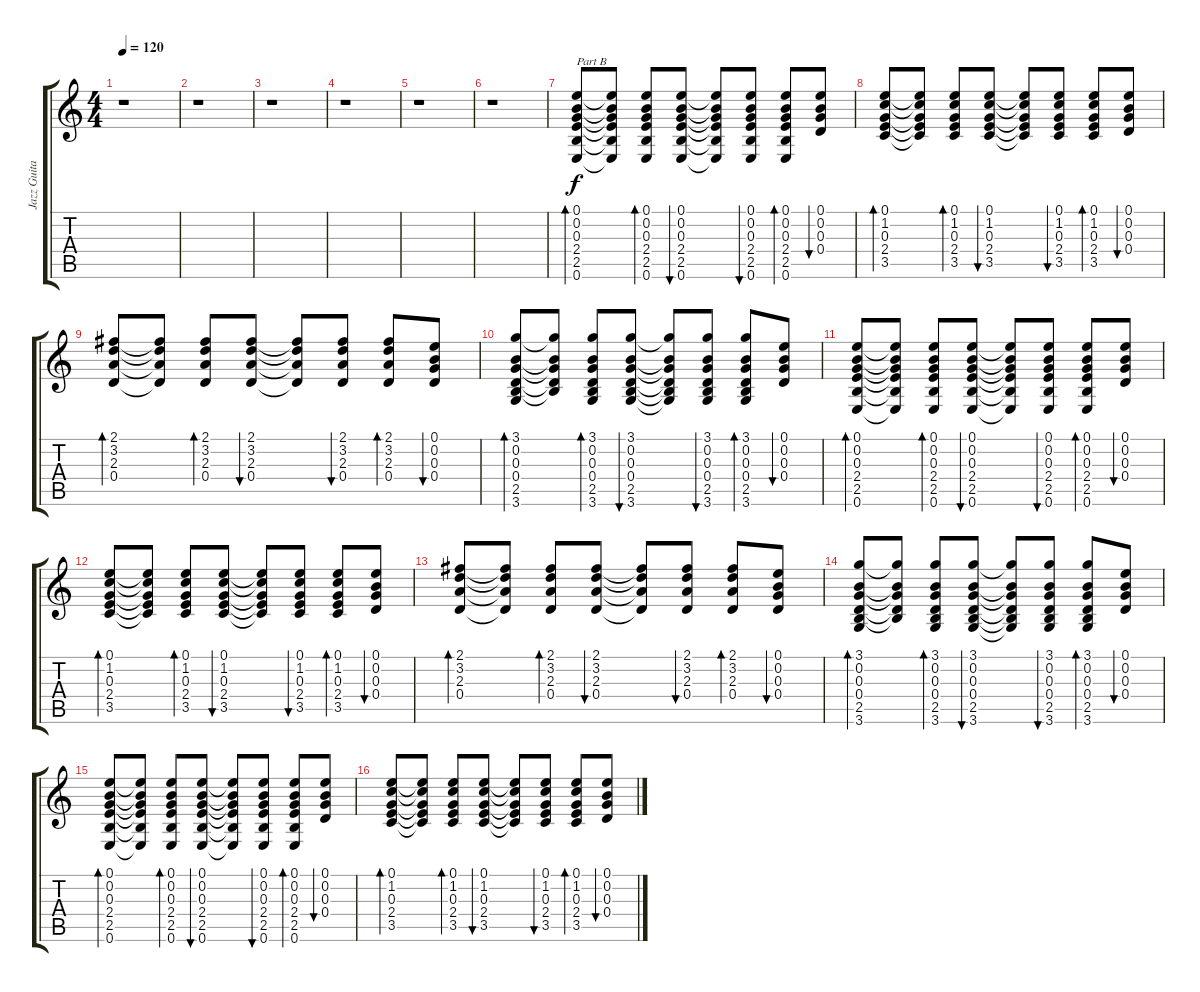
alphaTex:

\track ("Jazz Guitar" "Jazz Guita") {instrument electricguitarjazz}
\staff {score tabs}
\tuning (E4 B3 G3 D3 A2 E2) {hide}
\ts (4 4)
\tempo 120
\clef g2
\ks c
r.1{dy f} |
r.1 |
r.1 |
r.1 |
r.1 |
r.1 |
(0.1 0.2 0.3 2.4 2.5 0.6).8{bd 30 txt "Part B"} (0.1{t} 0.2{t} 0.3{t} 2.4{t} 2.5{t} 0.6{t}).8 (0.1 0.2 0.3 2.4 2.5 0.6).8{bd 30} (0.1 0.2 0.3 2.4 2.5 0.6).8{bu 30} (0.1{t} 0.2{t} 0.3{t} 2.4{t} 2.5{t} 0.6{t}).8 (0.1 0.2 0.3 2.4 2.5 0.6).8{bu 30} (0.1 0.2 0.3 2.4 2.5 0.6).8{bd 30} (0.1 0.2 0.3 0.4).8{bu 30} |
(0.1 1.2 0.3 2.4 3.5).8{bd 30} (0.1{t} 1.2{t} 0.3{t} 2.4{t} 3.5{t}).8 (0.1 1.2 0.3 2.4 3.5).8{bd 30} (0.1 1.2 0.3 2.4 3.5).8{bu 30} (0.1{t} 1.2{t} 0.3{t} 2.4{t} 3.5{t}).8 (0.1 1.2 0.3 2.4 3.5).8{bu 30} (0.1 1.2 0.3 2.4 3.5).8{bd 30} (0.1 0.2 0.3 0.4).8{bu 30} |
(2.1 3.2 2.3 0.4).8{bd 30} (2.1{t} 3.2{t} 2.3{t} 0.4{t}).8 (2.1 3.2 2.3 0.4).8{bd 30} (2.1 3.2 2.3 0.4).8{bu 30} (2.1{t} 3.2{t} 2.3{t} 0.4{t}).8 (2.1 3.2 2.3 0.4).8{bu 30} (2.1 3.2 2.3 0.4).8{bd 30} (0.1 0.2 0.3 0.4).8{bu 30} |
(3.1 0.2 0.3 0.4 2.5 3.6).8{bd 30} (3.1{t} 0.2{t} 0.3{t} 0.4{t} 2.5{t}).8 (3.1 0.2 0.3 0.4 2.5 3.6).8{bd 30} (3.1 0.2 0.3 0.4 2.5 3.6).8{bu 30} (3.1{t} 0.2{t} 0.3{t} 0.4{t} 2.5{t} 3.6{t}).8 (3.1 0.2 0.3 0.4 2.5 3.6).8{bu 30} (3.1 0.2 0.3 0.4 2.5 3.6).8{bd 30} (0.1 0.2 0.3 0.4).8{bu 30} |
(0.1 0.2 0.3 2.4 2.5 0.6).8{bd 30} (0.1{t} 0.2{t} 0.3{t} 2.4{t} 2.5{t} 0.6{t}).8 (0.1 0.2 0.3 2.4 2.5 0.6).8{bd 30} (0.1 0.2 0.3 2.4 2.5 0.6).8{bu 30} (0.1{t} 0.2{t} 0.3{t} 2.4{t} 2.5{t} 0.6{t}).8 (0.1 0.2 0.3 2.4 2.5 0.6).8{bu 30} (0.1 0.2 0.3 2.4 2.5 0.6).8{bd 30} (0.1 0.2 0.3 0.4).8{bu 30} |
(0.1 1.2 0.3 2.4 3.5).8{bd 30} (0.1{t} 1.2{t} 0.3{t} 2.4{t} 3.5{t}).8 (0.1 1.2 0.3 2.4 3.5).8{bd 30} (0.1 1.2 0.3 2.4 3.5).8{bu 30} (0.1{t} 1.2{t} 0.3{t} 2.4{t} 3.5{t}).8 (0.1 1.2 0.3 2.4 3.5).8{bu 30} (0.1 1.2 0.3 2.4 3.5).8{bd 30} (0.1 0.2 0.3 0.4).8{bu 30} |
(2.1 3.2 2.3 0.4).8{bd 30} (2.1{t} 3.2{t} 2.3{t} 0.4{t}).8 (2.1 3.2 2.3 0.4).8{bd 30} (2.1 3.2 2.3 0.4).8{bu 30} (2.1{t} 3.2{t} 2.3{t} 0.4{t}).8 (2.1 3.2 2.3 0.4).8{bu 30} (2.1 3.2 2.3 0.4).8{bd 30} (0.1 0.2 0.3 0.4).8{bu 30} |
(3.1 0.2 0.3 0.4 2.5 3.6).8{bd 30} (3.1{t} 0.2{t} 0.3{t} 0.4{t} 2.5{t}).8 (3.1 0.2 0.3 0.4 2.5 3.6).8{bd 30} (3.1 0.2 0.3 0.4 2.5 3.6).8{bu 30} (3.1{t} 0.2{t} 0.3{t} 0.4{t} 2.5{t} 3.6{t}).8 (3.1 0.2 0.3 0.4 2.5 3.6).8{bu 30} (3.1 0.2 0.3 0.4 2.5 3.6).8{bd 30} (0.1 0.2 0.3 0.4).8{bu 30} |
(0.1 0.2 0.3 2.4 2.5 0.6).8{bd 30} (0.1{t} 0.2{t} 0.3{t} 2.4{t} 2.5{t} 0.6{t}).8 (0.1 0.2 0.3 2.4 2.5 0.6).8{bd 30} (0.1 0.2 0.3 2.4 2.5 0.6).8{bu 30} (0.1{t} 0.2{t} 0.3{t} 2.4{t} 2.5{t} 0.6{t}).8 (0.1 0.2 0.3 2.4 2.5 0.6).8{bu 30} (0.1 0.2 0.3 2.4 2.5 0.6).8{bd 30} (0.1 0.2 0.3 0.4).8{bu 30} |
(0.1 1.2 0.3 2.4 3.5).8{bd 30} (0.1{t} 1.2{t} 0.3{t} 2.4{t} 3.5{t}).8 (0.1 1.2 0.3 2.4 3.5).8{bd 30} (0.1 1.2 0.3 2.4 3.5).8{bu 30} (0.1{t} 1.2{t} 0.3{t} 2.4{t} 3.5{t}).8 (0.1 1.2 0.3 2.4 3.5).8{bu 30} (0.1 1.2 0.3 2.4 3.5).8{bd 30} (0.1 0.2 0.3 0.4).8{bu 30}
